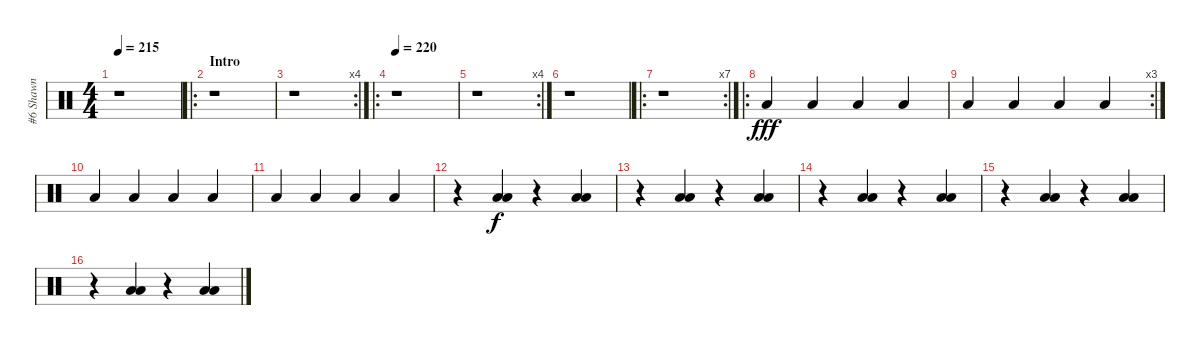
\track ("#6 Shawn" "#6 Shawn") {instrument percussion}
\staff {score}
\articulation defaults
\ts (4 4)
\tempo 215
\tempo 223
\tempo 215
\clef neutral
\ks c
r.1{dy fff} |
\ro
\section ("" "Intro")
r.1 |
\rc 4
r.1 |
\ro
\tempo 220
r.1 |
\rc 4
r.1 |
r.1 |
\ro
\rc 7
r.1 |
\ro "Low Tom (hit)".4 "Low Tom (hit)".4 "Low Floor Tom (hit)".4 "Low Floor Tom (hit)".4
|
\rc 3 "Low Tom (hit)".4 "Low Tom (hit)".4 "Low Floor Tom (hit)".4 "Low Floor Tom (hit)".4
|
"Low Tom (hit)".4 "Low Tom (hit)".4 "Low Floor Tom (hit)".4 "Low Floor Tom (hit)".4 |
"Low Tom (hit)".4 "Low Tom (hit)".4 "Low Floor Tom (hit)".4 "Low Floor Tom (hit)".4 |
r.4 ("Low Floor Tom (hit)" "Low Floor Tom (hit)").4{dy f} r.4 ("Low Floor Tom (hit)" "Low Floor Tom (hit)").4 |
r.4 ("Low Floor Tom (hit)" "Low Floor Tom (hit)").4 r.4 ("Low Floor Tom (hit)" "Low Floor Tom (hit)").4 |
r.4 ("Low Floor Tom (hit)" "Low Floor Tom (hit)").4 r.4 ("Low Floor Tom (hit)" "Low Floor Tom (hit)").4 |
r.4 ("Low Floor Tom (hit)" "Low Floor Tom (hit)").4 r.4 ("Low Floor Tom (hit)" "Low Floor Tom (hit)").4 |
r.4 ("Low Floor Tom (hit)" "Low Floor Tom (hit)").4 r.4 ("Low Floor Tom (hit)" "Low Floor Tom (hit)").4
